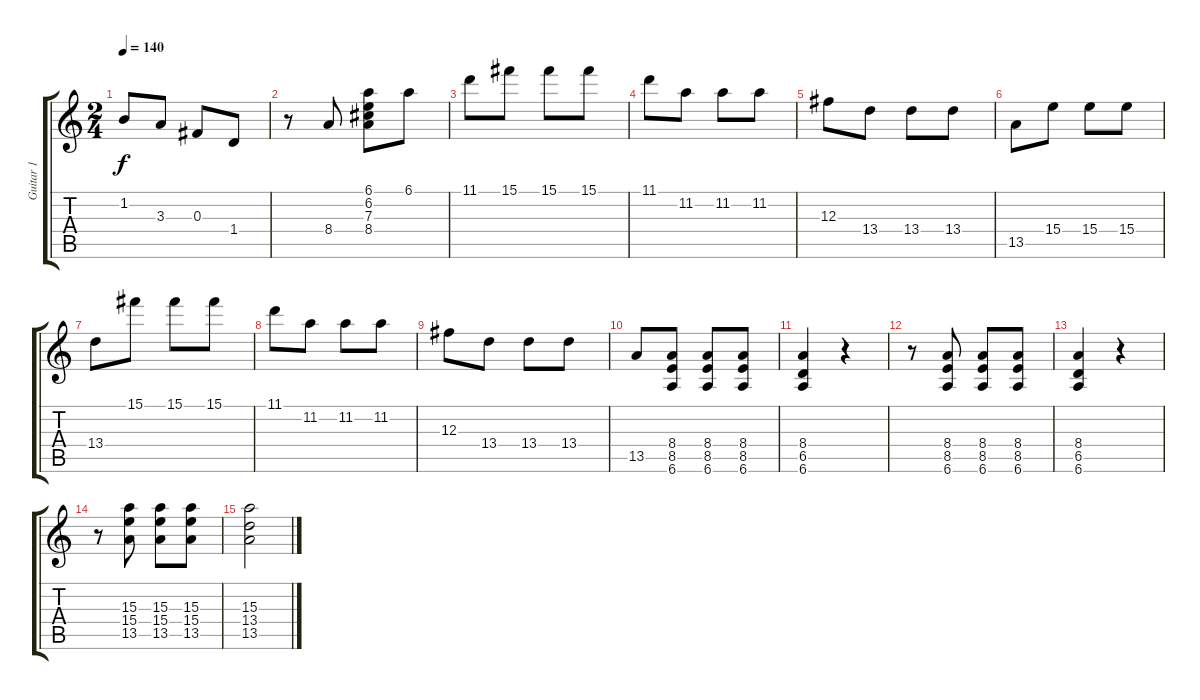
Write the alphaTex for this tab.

\track ("Guitar 1" "Guitar 1") {instrument distortionguitar}
\staff {score tabs}
\tuning (Eb4 Bb3 Gb3 Db3 Ab2 Eb2) {hide}
\ts (2 4)
\tempo 140
\clef g2
\ks c
1.2.8{dy f} 3.3.8 0.3.8 1.4.8 |
r.8 8.4.8 (6.1 6.2 7.3 8.4).8 6.1.8 |
11.1.8 15.1.8 15.1.8 15.1.8 |
11.1.8 11.2.8 11.2.8 11.2.8 |
12.3.8 13.4.8 13.4.8 13.4.8 |
13.5.8 15.4.8 15.4.8 15.4.8 |
13.4.8 15.1.8 15.1.8 15.1.8 |
11.1.8 11.2.8 11.2.8 11.2.8 |
12.3.8 13.4.8 13.4.8 13.4.8 |
13.5.8 (8.4 8.5 6.6).8 (8.4 8.5 6.6).8 (8.4 8.5 6.6).8 |
(8.4 6.5 6.6).4 r.4 |
r.8 (8.4 8.5 6.6).8 (8.4 8.5 6.6).8 (8.4 8.5 6.6).8 |
(8.4 6.5 6.6).4 r.4 |
r.8 (15.3 15.4 13.5).8 (15.3 15.4 13.5).8 (15.3 15.4 13.5).8 |
(15.3 13.4 13.5).2
